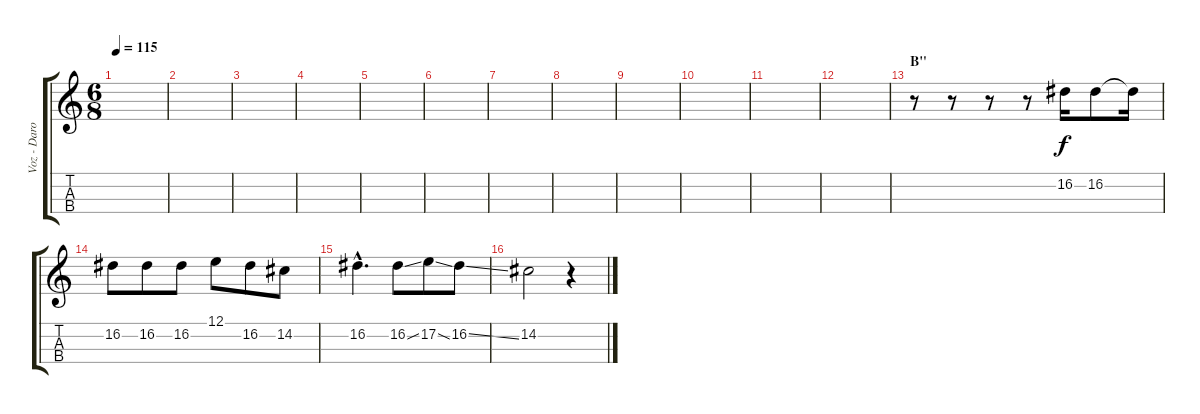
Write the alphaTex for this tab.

\track ("Voz - Daron Malakian" "Voz - Daro") {instrument lead6voice}
\staff {score tabs}
\tuning (E4 B3 G3 D3) {hide}
\ts (6 8)
\tempo 115
\clef g2
\ks c
|
|
|
|
|
|
|
|
|
|
|
|
\section ("" "B''")
r.8 r.8 r.8 r.8 16.2.16 16.2.8 16.2{t}.16 |
16.2.8 16.2.8 16.2.8 12.1.8 16.2.8 14.2.8 |
16.2{hac}.4{d} 16.2{ss}.8 17.2{ss}.8 16.2{ss}.8 |
14.2.2 r.4
